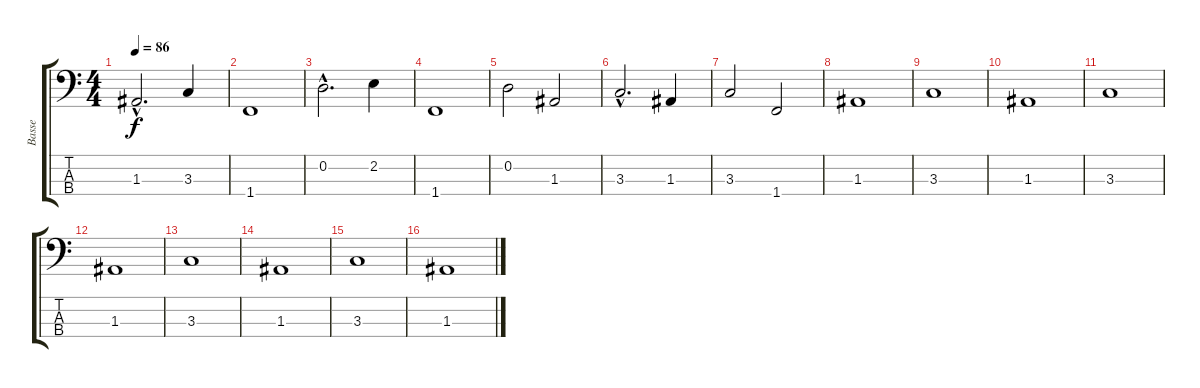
\track ("Basse" "Basse") {instrument electricbassfinger}
\staff {score tabs}
\tuning (G2 D2 A1 E1) {hide}
\ts (4 4)
\tempo 86
\clef f4
\ks c
1.3{hac}.2{d dy f} 3.3.4 |
1.4.1 |
0.2{hac}.2{d} 2.2.4 |
1.4.1 |
0.2.2 1.3.2 |
3.3{hac}.2{d} 1.3.4 |
3.3.2 1.4.2 |
1.3.1 |
3.3.1 |
1.3.1 |
3.3.1 |
1.3.1 |
3.3.1 |
1.3.1 |
3.3.1 |
1.3.1
